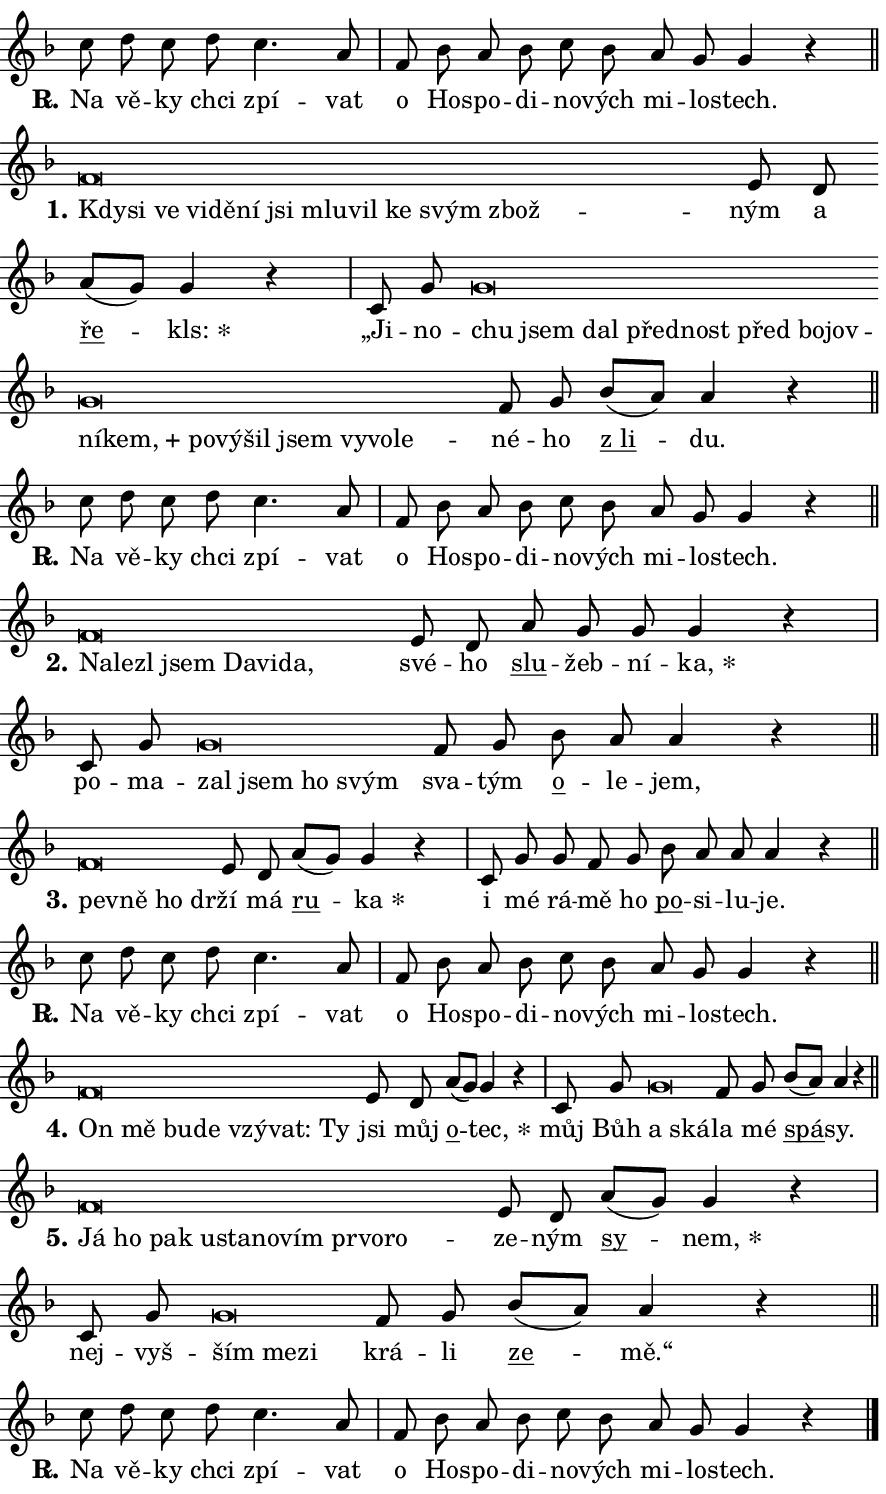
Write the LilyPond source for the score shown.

\version "2.24.0"
\header { tagline = "" }
\paper {
  indent = 0\cm
  top-margin = 0\cm
  right-margin = 0.13\cm % to fit lyric hyphens
  bottom-margin = 0\cm
  left-margin = 0\cm
  paper-width = 15\cm
  page-breaking = #ly:one-page-breaking
  system-system-spacing.basic-distance = #11
  score-system-spacing.basic-distance = #11
  ragged-last = ##f
}


%% Author: Thomas Morley
%% https://lists.gnu.org/archive/html/lilypond-user/2020-05/msg00002.html
#(define (line-position grob)
"Returns position of @var[grob} in current system:
   @code{'start}, if at first time-step
   @code{'end}, if at last time-step
   @code{'middle} otherwise
"
  (let* ((col (ly:item-get-column grob))
         (ln (ly:grob-object col 'left-neighbor))
         (rn (ly:grob-object col 'right-neighbor))
         (col-to-check-left (if (ly:grob? ln) ln col))
         (col-to-check-right (if (ly:grob? rn) rn col))
         (break-dir-left
           (and
             (ly:grob-property col-to-check-left 'non-musical #f)
             (ly:item-break-dir col-to-check-left)))
         (break-dir-right
           (and
             (ly:grob-property col-to-check-right 'non-musical #f)
             (ly:item-break-dir col-to-check-right))))
        (cond ((eqv? 1 break-dir-left) 'start)
              ((eqv? -1 break-dir-right) 'end)
              (else 'middle))))

#(define (tranparent-at-line-position vctor)
  (lambda (grob)
  "Relying on @code{line-position} select the relevant enry from @var{vctor}.
Used to determine transparency,"
    (case (line-position grob)
      ((end) (not (vector-ref vctor 0)))
      ((middle) (not (vector-ref vctor 1)))
      ((start) (not (vector-ref vctor 2))))))

noteHeadBreakVisibility =
#(define-music-function (break-visibility)(vector?)
"Makes @code{NoteHead}s transparent relying on @var{break-visibility}"
#{
  \override NoteHead.transparent =
    #(tranparent-at-line-position break-visibility)
#})

#(define delete-ledgers-for-transparent-note-heads
  (lambda (grob)
    "Reads whether a @code{NoteHead} is transparent.
If so this @code{NoteHead} is removed from @code{'note-heads} from
@var{grob}, which is supposed to be @code{LedgerLineSpanner}.
As a result ledgers are not printed for this @code{NoteHead}"
    (let* ((nhds-array (ly:grob-object grob 'note-heads))
           (nhds-list
             (if (ly:grob-array? nhds-array)
                 (ly:grob-array->list nhds-array)
                 '()))
           ;; Relies on the transparent-property being done before
           ;; Staff.LedgerLineSpanner.after-line-breaking is executed.
           ;; This is fragile ...
           (to-keep
             (remove
               (lambda (nhd)
                 (ly:grob-property nhd 'transparent #f))
               nhds-list)))
      ;; TODO find a better method to iterate over grob-arrays, similiar
      ;; to filter/remove etc for lists
      ;; For now rebuilt from scratch
      (set! (ly:grob-object grob 'note-heads)  '())
      (for-each
        (lambda (nhd)
          (ly:pointer-group-interface::add-grob grob 'note-heads nhd))
        to-keep))))

squashNotes = {
  \override NoteHead.X-extent = #'(-0.2 . 0.2)
  \override NoteHead.Y-extent = #'(-0.75 . 0)
  \override NoteHead.stencil =
    #(lambda (grob)
       (let ((pos (ly:grob-property grob 'staff-position)))
         (begin
           (if (< pos -7) (display "ERROR: Lower brevis then expected\n") (display ""))
           (if (<= pos -6) ly:text-interface::print ly:note-head::print))))
}
unSquashNotes = {
  \revert NoteHead.X-extent
  \revert NoteHead.Y-extent
  \revert NoteHead.stencil
}

hideNotes = \noteHeadBreakVisibility #begin-of-line-visible
unHideNotes = \noteHeadBreakVisibility #all-visible

% work-around for resetting accidentals
% https://lilypond.org/doc/v2.23/Documentation/notation/displaying-rhythms#unmetered-music
cadenzaMeasure = {
  \cadenzaOff
  \partial 1024 s1024
  \cadenzaOn
}

#(define-markup-command (accent layout props text) (markup?)
  "Underline accented syllable"
  (interpret-markup layout props
    #{\markup \override #'(offset . 4.3) \underline { #text }#}))

responsum = \markup \concat {
  "R" \hspace #-1.05 \path #0.1 #'((moveto 0 0.07) (lineto 0.9 0.8)) \hspace #0.05 "."
}

spaceSize = #0.6828661417322834 % exact space size for TeX Gyre Schola

\layout {
  \context {
    \Staff
    \remove "Time_signature_engraver"
    \override LedgerLineSpanner.after-line-breaking = #delete-ledgers-for-transparent-note-heads
  }
  \context {
    \Lyrics {
      \override LyricSpace.minimum-distance = \spaceSize
      \override LyricText.font-name = #"TeX Gyre Schola"
      \override LyricText.font-size = 1
      \override StanzaNumber.font-name = #"TeX Gyre Schola Bold"
      \override StanzaNumber.font-size = 1
    }
  }
  \context {
    \Score 
    \override NoteHead.text =
      #(lambda (grob) 
        (let ((pos (ly:grob-property grob 'staff-position)))
          #{\markup {
            \combine
              \halign #-0.55 \raise #(if (= pos -6) 0 0.5) \override #'(thickness . 2) \draw-line #'(3.2 . 0)
              \musicglyph "noteheads.sM1"
          }#}))
  }
}

% magnetic-lyrics.ily
%
%   written by
%     Jean Abou Samra <jean@abou-samra.fr>
%     Werner Lemberg <wl@gnu.org>
%
%   adapted by
%     Jiri Hon <jiri.hon@gmail.com>
%
% Version 2022-Apr-15

% https://www.mail-archive.com/lilypond-user@gnu.org/msg149350.html

#(define (Left_hyphen_pointer_engraver context)
   "Collect syllable-hyphen-syllable occurrences in lyrics and store
them in properties.  This engraver only looks to the left.  For
example, if the lyrics input is @code{foo -- bar}, it does the
following.

@itemize @bullet
@item
Set the @code{text} property of the @code{LyricHyphen} grob between
@q{foo} and @q{bar} to @code{foo}.

@item
Set the @code{left-hyphen} property of the @code{LyricText} grob with
text @q{foo} to the @code{LyricHyphen} grob between @q{foo} and
@q{bar}.
@end itemize

Use this auxiliary engraver in combination with the
@code{lyric-@/text::@/apply-@/magnetic-@/offset!} hook."
   (let ((hyphen #f)
         (text #f))
     (make-engraver
      (acknowledgers
       ((lyric-syllable-interface engraver grob source-engraver)
        (set! text grob)))
      (end-acknowledgers
       ((lyric-hyphen-interface engraver grob source-engraver)
        ;(when (not (grob::has-interface grob 'lyric-space-interface))
          (set! hyphen grob)));)
      ((stop-translation-timestep engraver)
       (when (and text hyphen)
         (ly:grob-set-object! text 'left-hyphen hyphen))
       (set! text #f)
       (set! hyphen #f)))))

#(define (lyric-text::apply-magnetic-offset! grob)
   "If the space between two syllables is less than the value in
property @code{LyricText@/.details@/.squash-threshold}, move the right
syllable to the left so that it gets concatenated with the left
syllable.

Use this function as a hook for
@code{LyricText@/.after-@/line-@/breaking} if the
@code{Left_@/hyphen_@/pointer_@/engraver} is active."
   (let ((hyphen (ly:grob-object grob 'left-hyphen #f)))
     (when hyphen
       (let ((left-text (ly:spanner-bound hyphen LEFT)))
         (when (grob::has-interface left-text 'lyric-syllable-interface)
           (let* ((common (ly:grob-common-refpoint grob left-text X))
                  (this-x-ext (ly:grob-extent grob common X))
                  (left-x-ext
                   (begin
                     ;; Trigger magnetism for left-text.
                     (ly:grob-property left-text 'after-line-breaking)
                     (ly:grob-extent left-text common X)))
                  ;; `delta` is the gap width between two syllables.
                  (delta (- (interval-start this-x-ext)
                            (interval-end left-x-ext)))
                  (details (ly:grob-property grob 'details))
                  (threshold (assoc-get 'squash-threshold details 0.2)))
             (when (< delta threshold)
               (let* (;; We have to manipulate the input text so that
                      ;; ligatures crossing syllable boundaries are not
                      ;; disabled.  For languages based on the Latin
                      ;; script this is essentially a beautification.
                      ;; However, for non-Western scripts it can be a
                      ;; necessity.
                      (lt (ly:grob-property left-text 'text))
                      (rt (ly:grob-property grob 'text))
                      (is-space (grob::has-interface hyphen 'lyric-space-interface))
                      (space (if is-space " " ""))
                      (extra-delta (if is-space spaceSize 0))
                      ;; Append new syllable.
                      (ltrt-space (if (and (string? lt) (string? rt))
                                (string-append lt space rt)
                                (make-concat-markup (list lt space rt))))
                      ;; Right-align `ltrt` to the right side.
                      (ltrt-space-markup (grob-interpret-markup
                               grob
                               (make-translate-markup
                                (cons (interval-length this-x-ext) 0)
                                (make-right-align-markup ltrt-space)))))
                 (begin
                   ;; Don't print `left-text`.
                   (ly:grob-set-property! left-text 'stencil #f)
                   ;; Set text and stencil (which holds all collected
                   ;; syllables so far) and shift it to the left.
                   (ly:grob-set-property! grob 'text ltrt-space)
                   (ly:grob-set-property! grob 'stencil ltrt-space-markup)
                   (ly:grob-translate-axis! grob (- (- delta extra-delta)) X))))))))))


#(define (lyric-hyphen::displace-bounds-first grob)
   ;; Make very sure this callback isn't triggered too early.
   (let ((left (ly:spanner-bound grob LEFT))
         (right (ly:spanner-bound grob RIGHT)))
     (ly:grob-property left 'after-line-breaking)
     (ly:grob-property right 'after-line-breaking)
     (ly:lyric-hyphen::print grob)))

squashThreshold = #0.4

\layout {
  \context {
    \Lyrics
    \consists #Left_hyphen_pointer_engraver
    \override LyricText.after-line-breaking =
      #lyric-text::apply-magnetic-offset!
    \override LyricHyphen.stencil = #lyric-hyphen::displace-bounds-first
    \override LyricText.details.squash-threshold = \squashThreshold
    \override LyricHyphen.minimum-distance = 0
    \override LyricHyphen.minimum-length = \squashThreshold
  }
}

squashText = \override LyricText.details.squash-threshold = 9999
unSquashText = \override LyricText.details.squash-threshold = \squashThreshold

leftText = \override LyricText.self-alignment-X = #LEFT
unLeftText = \revert LyricText.self-alignment-X

starOffset = #(lambda (grob) 
                (let ((x_offset (ly:self-alignment-interface::aligned-on-x-parent grob)))
                  (if (= x_offset 0) 0 (+ x_offset 1.2))))

star = #(define-music-function (syllable)(string?)
"Append star separator at the end of a syllable"
#{
  \once \override LyricText.X-offset = #starOffset
  \lyricmode { \markup {
    #syllable
    \override #'((font-name . "TeX Gyre Schola Bold")) \hspace #0.2 \lower #0.65 \larger "*"
  } }
#})

starAccent = #(define-music-function (syllable)(string?)
"Append star separator at the end of a syllable and make accent"
#{
  \once \override LyricText.X-offset = #starOffset
  \lyricmode { \markup {
    \accent #syllable
    \override #'((font-name . "TeX Gyre Schola Bold")) \hspace #0.2 \lower #0.65 \larger "*"
  } }
#})

breath = #(define-music-function (syllable)(string?)
"Append breathing indicator at the end of a syllable"
#{
  \lyricmode { \markup { #syllable "+" } }
#})

optionalBreath = #(define-music-function (syllable)(string?)
"Append optional breathing indicator at the end of a syllable"
#{
  \lyricmode { \markup { #syllable "(+)" } }
#})


\score {
    <<
        \new Voice = "melody" { \cadenzaOn \key f \major \relative { c''8 d c d c4. a8 \cadenzaMeasure \bar "|" f bes a bes \bar "" c bes \bar "" a g g4 r \cadenzaMeasure \bar "||" \break } }
        \new Lyrics \lyricsto "melody" { \lyricmode { \set stanza = \responsum
Na vě -- ky chci zpí -- vat o Ho -- spo -- di -- no -- vých mi -- lo -- stech. } }
    >>
    \layout {}
}

\score {
    <<
        \new Voice = "melody" { \cadenzaOn \key f \major \relative { \squashNotes f'\breve*1/16 \hideNotes \breve*1/16 \bar "" \breve*1/16 \bar "" \breve*1/16 \bar "" \breve*1/16 \bar "" \breve*1/16 \bar "" \breve*1/16 \bar "" \breve*1/16 \bar "" \breve*1/16 \bar "" \breve*1/16 \bar "" \breve*1/16 \breve*1/16 \bar "" \unHideNotes \unSquashNotes e8 d \bar "" a'[( g)] g4 r \cadenzaMeasure \bar "|" c,8 g' \bar "" \squashNotes g\breve*1/16 \hideNotes \breve*1/16 \bar "" \breve*1/16 \bar "" \breve*1/16 \bar "" \breve*1/16 \bar "" \breve*1/16 \bar "" \breve*1/16 \bar "" \breve*1/16 \bar "" \breve*1/16 \bar "" \breve*1/16 \bar "" \breve*1/16 \bar "" \breve*1/16 \bar "" \breve*1/16 \bar "" \breve*1/16 \bar "" \breve*1/16 \bar "" \breve*1/16 \breve*1/16 \bar "" \unHideNotes \unSquashNotes f8 g \bar "" bes[( a)] a4 r \cadenzaMeasure \bar "||" \break } }
        \new Lyrics \lyricsto "melody" { \lyricmode { \set stanza = "1."
\leftText Kdy -- \squashText si ve vi -- dě -- ní jsi mlu -- vil ke svým zbož -- \unLeftText \unSquashText ným a \markup \accent ře -- \star kls: „Ji -- no -- \leftText chu \squashText jsem dal před -- nost před bo -- jov -- ní -- \breath "kem," po -- vý -- šil jsem vy -- vo -- le -- \unLeftText \unSquashText né -- ho \markup \accent "z li" -- du. } }
    >>
    \layout {}
}

\score {
    <<
        \new Voice = "melody" { \cadenzaOn \key f \major \relative { c''8 d c d c4. a8 \cadenzaMeasure \bar "|" f bes a bes \bar "" c bes \bar "" a g g4 r \cadenzaMeasure \bar "||" \break } }
        \new Lyrics \lyricsto "melody" { \lyricmode { \set stanza = \responsum
Na vě -- ky chci zpí -- vat o Ho -- spo -- di -- no -- vých mi -- lo -- stech. } }
    >>
    \layout {}
}

\score {
    <<
        \new Voice = "melody" { \cadenzaOn \key f \major \relative { \squashNotes f'\breve*1/16 \hideNotes \breve*1/16 \bar "" \breve*1/16 \bar "" \breve*1/16 \bar "" \breve*1/16 \bar "" \breve*1/16 \breve*1/16 \bar "" \unHideNotes \unSquashNotes e8 d \bar "" a' g g g4 r \cadenzaMeasure \bar "|" c,8 g' \bar "" \squashNotes g\breve*1/16 \hideNotes \breve*1/16 \bar "" \breve*1/16 \breve*1/16 \bar "" \unHideNotes \unSquashNotes f8 g \bar "" bes a a4 r \cadenzaMeasure \bar "||" \break } }
        \new Lyrics \lyricsto "melody" { \lyricmode { \set stanza = "2."
\leftText Na -- \squashText le -- zl jsem Da -- vi -- da, \unLeftText \unSquashText své -- ho \markup \accent slu -- žeb -- ní -- \star ka, po -- ma -- \leftText zal \squashText jsem ho svým \unLeftText \unSquashText sva -- tým \markup \accent o -- le -- jem, } }
    >>
    \layout {}
}

\score {
    <<
        \new Voice = "melody" { \cadenzaOn \key f \major \relative { \squashNotes f'\breve*1/16 \hideNotes \breve*1/16 \bar "" \breve*1/16 \breve*1/16 \bar "" \unHideNotes \unSquashNotes e8 d \bar "" a'[( g)] g4 r \cadenzaMeasure \bar "|" c,8 g' \bar "" g f8 g \bar "" bes a a a4 r \cadenzaMeasure \bar "||" \break } }
        \new Lyrics \lyricsto "melody" { \lyricmode { \set stanza = "3."
\leftText pev -- \squashText ně ho dr -- \unLeftText \unSquashText ží má \markup \accent ru -- \star ka i mé rá -- mě ho \markup \accent po -- si -- lu -- je. } }
    >>
    \layout {}
}

\score {
    <<
        \new Voice = "melody" { \cadenzaOn \key f \major \relative { c''8 d c d c4. a8 \cadenzaMeasure \bar "|" f bes a bes \bar "" c bes \bar "" a g g4 r \cadenzaMeasure \bar "||" \break } }
        \new Lyrics \lyricsto "melody" { \lyricmode { \set stanza = \responsum
Na vě -- ky chci zpí -- vat o Ho -- spo -- di -- no -- vých mi -- lo -- stech. } }
    >>
    \layout {}
}

\score {
    <<
        \new Voice = "melody" { \cadenzaOn \key f \major \relative { \squashNotes f'\breve*1/16 \hideNotes \breve*1/16 \bar "" \breve*1/16 \bar "" \breve*1/16 \bar "" \breve*1/16 \bar "" \breve*1/16 \breve*1/16 \bar "" \unHideNotes \unSquashNotes e8 d \bar "" a'[( g)] g4 r \cadenzaMeasure \bar "|" c,8 g' \bar "" \squashNotes g\breve*1/16 \hideNotes \breve*1/16 \bar "" \unHideNotes \unSquashNotes f8 g \bar "" bes[( a)] a4 r \cadenzaMeasure \bar "||" \break } }
        \new Lyrics \lyricsto "melody" { \lyricmode { \set stanza = "4."
\leftText On \squashText mě bu -- de vzý -- vat: Ty \unLeftText \unSquashText jsi můj \markup \accent o -- \star tec, můj Bůh \leftText a \squashText ská -- \unLeftText \unSquashText la mé \markup \accent spá -- sy. } }
    >>
    \layout {}
}

\score {
    <<
        \new Voice = "melody" { \cadenzaOn \key f \major \relative { \squashNotes f'\breve*1/16 \hideNotes \breve*1/16 \bar "" \breve*1/16 \bar "" \breve*1/16 \bar "" \breve*1/16 \bar "" \breve*1/16 \bar "" \breve*1/16 \bar "" \breve*1/16 \bar "" \breve*1/16 \breve*1/16 \bar "" \unHideNotes \unSquashNotes e8 d \bar "" a'[( g)] g4 r \cadenzaMeasure \bar "|" c,8 g' \bar "" \squashNotes g\breve*1/16 \hideNotes \breve*1/16 \breve*1/16 \bar "" \unHideNotes \unSquashNotes f8 g \bar "" bes[( a)] a4 r \cadenzaMeasure \bar "||" \break } }
        \new Lyrics \lyricsto "melody" { \lyricmode { \set stanza = "5."
\leftText Já \squashText ho pak u -- sta -- no -- vím pr -- vo -- ro -- \unLeftText \unSquashText ze -- ným \markup \accent sy -- \star nem, nej -- vyš -- \leftText ším \squashText me -- zi \unLeftText \unSquashText krá -- li \markup \accent ze -- mě.“ } }
    >>
    \layout {}
}

\score {
    <<
        \new Voice = "melody" { \cadenzaOn \key f \major \relative { c''8 d c d c4. a8 \cadenzaMeasure \bar "|" f bes a bes \bar "" c bes \bar "" a g g4 r \cadenzaMeasure \bar "||" \break } \bar "|." }
        \new Lyrics \lyricsto "melody" { \lyricmode { \set stanza = \responsum
Na vě -- ky chci zpí -- vat o Ho -- spo -- di -- no -- vých mi -- lo -- stech. } }
    >>
    \layout {}
}
